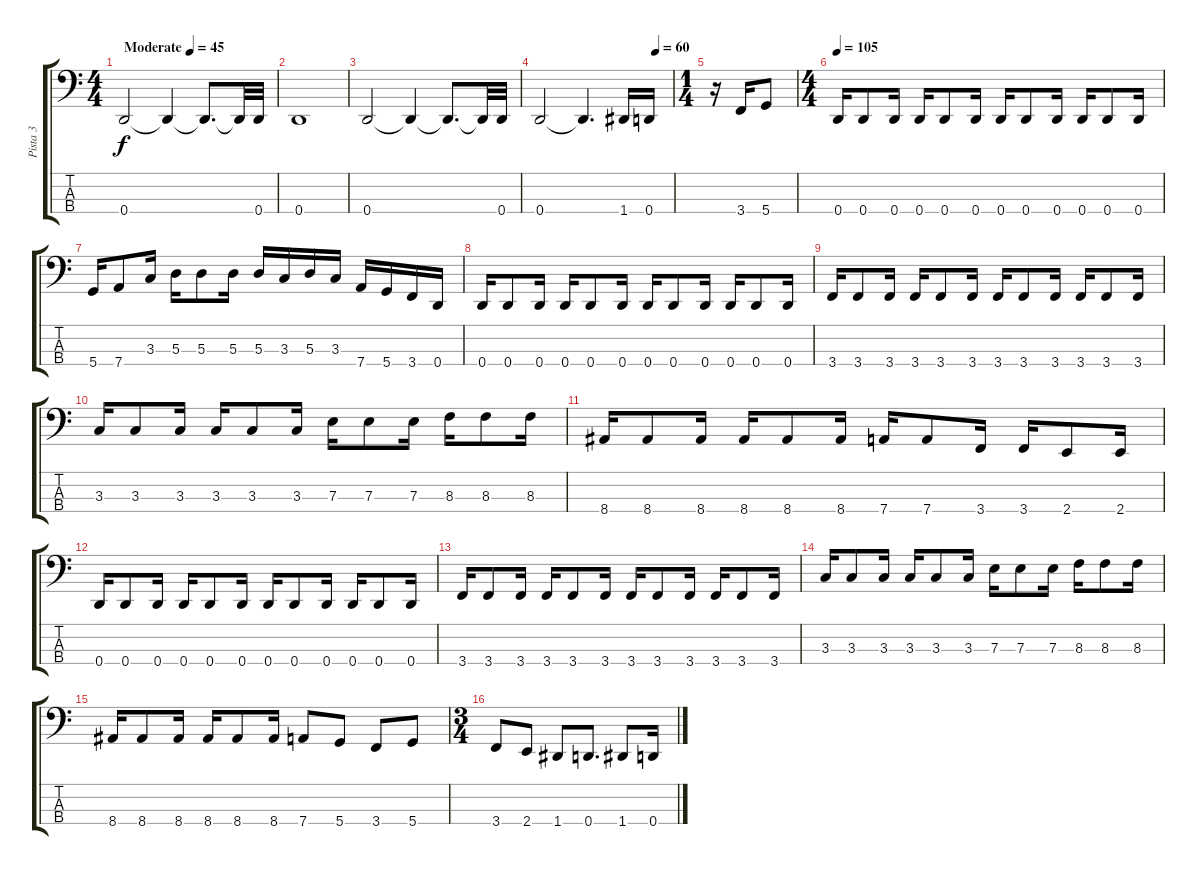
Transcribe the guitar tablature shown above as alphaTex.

\track ("Pista 3" "Pista 3") {instrument electricbasspick}
\staff {score tabs}
\tuning (G2 D2 A1 D1) {hide}
\ts (4 4)
\tempo (45 "Moderate")
\clef f4
\ks c
0.4.2{dy f instrument electricbasspick} 0.4{t}.4 0.4{t}.8{d} 0.4{t}.32 0.4.32 |
0.4.1 |
0.4.2 0.4{t}.4 0.4{t}.8{d} 0.4{t}.32 0.4.32 |
\tempo (65 0.875)
\tempo (60 0.875)
0.4.2 0.4{t}.4{d} 1.4.16 0.4.16 |
\ts (1 4)
r.16 3.4.16 5.4.8 |
\ts (4 4)
\tempo 105
0.4.16 0.4.8 0.4.16 0.4.16 0.4.8 0.4.16 0.4.16 0.4.8 0.4.16 0.4.16 0.4.8 0.4.16 |
5.4.16 7.4.8 3.3.16 5.3.16 5.3.8 5.3.16 5.3.16 3.3.16 5.3.16 3.3.16 7.4.16 5.4.16 3.4.16 0.4.16 |
0.4.16 0.4.8 0.4.16 0.4.16 0.4.8 0.4.16 0.4.16 0.4.8 0.4.16 0.4.16 0.4.8 0.4.16 |
3.4.16 3.4.8 3.4.16 3.4.16 3.4.8 3.4.16 3.4.16 3.4.8 3.4.16 3.4.16 3.4.8 3.4.16 |
3.3.16 3.3.8 3.3.16 3.3.16 3.3.8 3.3.16 7.3.16 7.3.8 7.3.16 8.3.16 8.3.8 8.3.16 |
8.4.16 8.4.8 8.4.16 8.4.16 8.4.8 8.4.16 7.4.16 7.4.8 3.4.16 3.4.16 2.4.8 2.4.16 |
0.4.16 0.4.8 0.4.16 0.4.16 0.4.8 0.4.16 0.4.16 0.4.8 0.4.16 0.4.16 0.4.8 0.4.16 |
3.4.16 3.4.8 3.4.16 3.4.16 3.4.8 3.4.16 3.4.16 3.4.8 3.4.16 3.4.16 3.4.8 3.4.16 |
3.3.16 3.3.8 3.3.16 3.3.16 3.3.8 3.3.16 7.3.16 7.3.8 7.3.16 8.3.16 8.3.8 8.3.16 |
8.4.16 8.4.8 8.4.16 8.4.16 8.4.8 8.4.16 7.4.8 5.4.8 3.4.8 5.4.8 |
\ts (3 4)
3.4.8 2.4.8 1.4.8 0.4.8{d} 1.4.8 0.4.16
